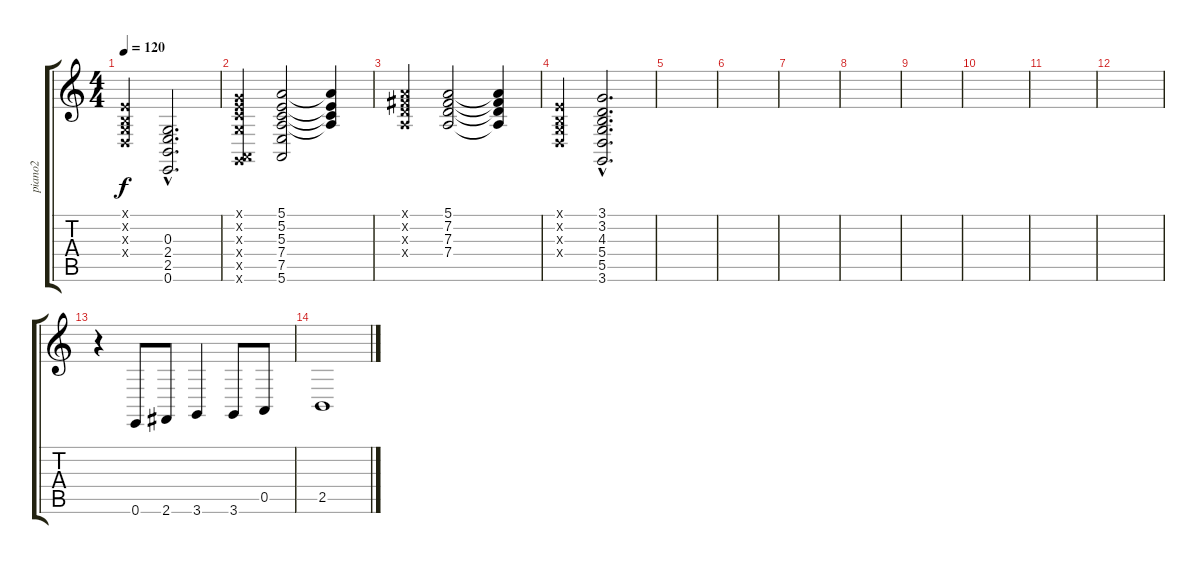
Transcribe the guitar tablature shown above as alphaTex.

\track ("piano2" "piano2") {instrument electricgrandpiano}
\staff {score tabs}
\tuning (E4 B3 G3 D3 A2 E2) {hide}
\ts (4 4)
\tempo 120
\clef g2
\ks c
(0.1{x} 0.2{x} 0.3{x} 0.4{x}).4{dy f} (0.3{hac} 2.4{hac} 2.5{hac} 0.6{hac}).2{d} |
(3.1{x} 5.2{x} 5.3{x} 5.4{x} 0.5{x} 3.6{x}).4 (5.1 5.2 5.3 7.4 7.5 5.6).2 (5.1{t} 5.2{t} 5.3{t} 7.4{t}).4 |
(5.1{x} 7.2{x} 7.3{x} 7.4{x}).4 (5.1 7.2 7.3 7.4).2 (5.1{t} 7.2{t} 7.3{t} 7.4{t}).4 |
(0.1{x} 0.2{x} 0.3{x} 0.4{x}).4 (3.1{hac} 3.2{hac} 4.3{hac} 5.4{hac} 5.5{hac} 3.6{hac}).2{d} |
|
|
|
|
|
|
|
|
r.4{instrument electricgrandpiano} 0.6.8 2.6.8 3.6.4 3.6.8{instrument electricgrandpiano} 0.5.8 |
2.5.1
